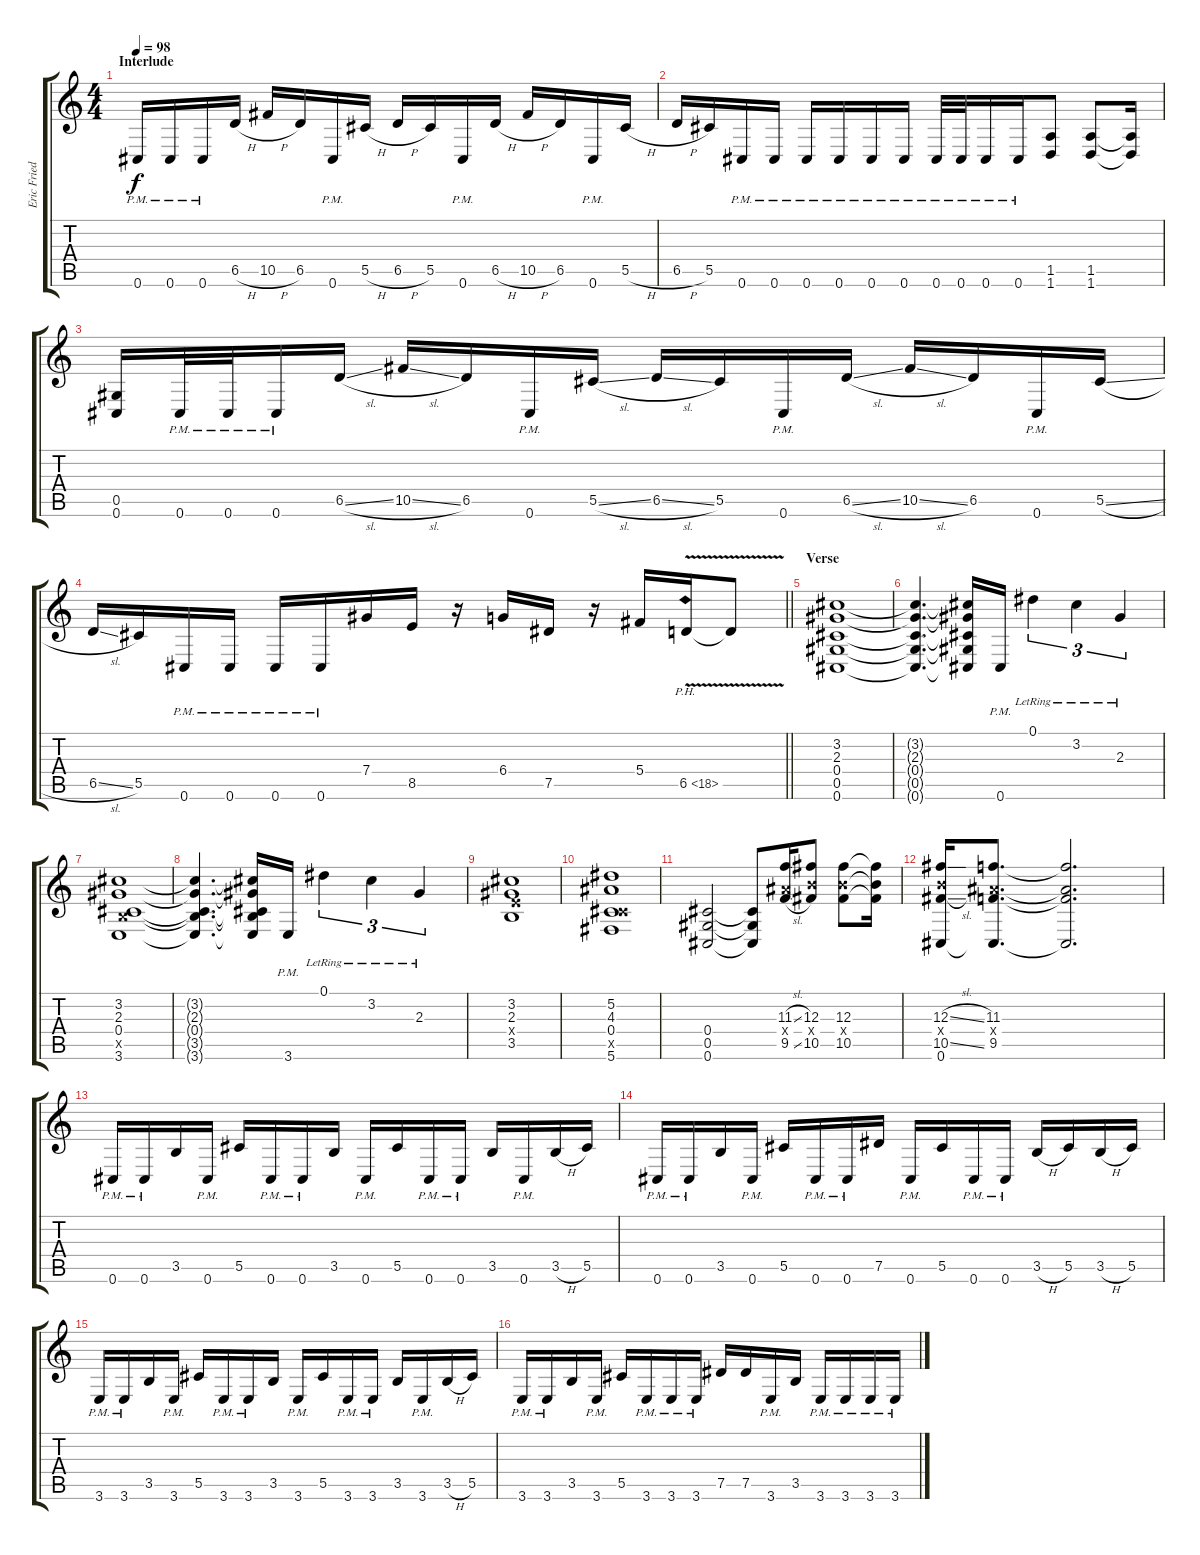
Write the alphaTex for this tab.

\track ("Eric Friedman" "Eric Fried") {instrument distortionguitar}
\staff {score tabs}
\tuning (Eb4 Bb3 Gb3 Db3 Ab2 Db2) {hide}
\ts (4 4)
\section ("" "Interlude")
\tempo 98
\clef g2
\ks c
0.6{pm}.16{dy f} 0.6{pm}.16 0.6{pm}.16 6.5{h}.16 10.5{h}.16 6.5.16 0.6{pm}.16 5.5{h}.16 6.5{h}.16 5.5.16 0.6{pm}.16 6.5{h}.16 10.5{h}.16 6.5.16 0.6{pm}.16 5.5{h}.16 |
6.5{h}.16 5.5.16 0.6{pm}.16 0.6{pm}.16 0.6{pm}.16 0.6{pm}.16 0.6{pm}.16 0.6{pm}.16 0.6{pm}.32 0.6{pm}.32 0.6{pm}.16 0.6{pm}.16 (1.5 1.6).8 (1.5 1.6).8 (1.5{t} 1.6{t}).16 |
(0.5 0.6).16 0.6{pm}.32 0.6{pm}.32 0.6{pm}.16 6.5{sl}.16 10.5{sl}.16 6.5.16 0.6{pm}.16 5.5{sl}.16 6.5{sl}.16 5.5.16 0.6{pm}.16 6.5{sl}.16 10.5{sl}.16 6.5.16 0.6{pm}.16 5.5{sl}.16 |
\barLineRight lightlight
6.5{sl}.16 5.5.16 0.6{pm}.16 0.6{pm}.16 0.6{pm}.16 0.6{pm}.16 7.4.16 8.5.16 r.16 6.4.16 7.5.16 r.16 5.4.16 6.5{ph 12 v}.16 6.5{t}.8 |
\section ("" "Verse")
(3.2 2.3 0.4 0.5 0.6).1 |
(3.2{t} 2.3{t} 0.4{t} 0.5{t} 0.6{t}).4{d} (3.2{t} 2.3{t} 0.4{t} 0.5{t} 0.6{t}).16 0.6{pm}.16 0.1{lr}.4{tu (3 2)} 3.2{lr}.4{tu (3 2)} 2.3{lr}.4{tu (3 2)} |
(3.2 2.3 0.4 3.5{x} 3.6).1 |
(3.2{t} 2.3{t} 0.4{t} 3.5{t} 3.6{t}).4{d} (3.2{t} 2.3{t} 0.4{t} 3.5{t} 3.6{t}).16 3.6{pm}.16 0.1{lr}.4{tu (3 2)} 3.2{lr}.4{tu (3 2)} 2.3{lr}.4{tu (3 2)} |
(3.2 2.3 3.4{x} 3.5).1 |
(5.2 4.3 0.4 5.5{x} 5.6).1 |
(0.4 0.5 0.6).2 (0.4{t} 0.5{t} 0.6{t}).8 (11.3{sl} 9.4{x} 9.5{sl}).16 (12.3 10.4{x} 10.5).8 (12.3 10.4{x} 10.5).8 (12.3{t} 10.4{t} 10.5{t}).16 |
(12.3{sl} 10.4{x} 10.5{sl} 0.6).16 (11.3 9.4{x} 9.5 0.6{t}).8{d} (11.3{t} 9.4{t} 9.5{t} 0.6{t}).2{d} |
0.6{pm}.16 0.6{pm}.16 3.5.16 0.6{pm}.16 5.5.16 0.6{pm}.16 0.6{pm}.16 3.5.16 0.6{pm}.16 5.5.16 0.6{pm}.16 0.6{pm}.16 3.5.16 0.6{pm}.16 3.5{h}.16 5.5.16 |
0.6{pm}.16 0.6{pm}.16 3.5.16 0.6{pm}.16 5.5.16 0.6{pm}.16 0.6{pm}.16 7.5.16 0.6{pm}.16 5.5.16 0.6{pm}.16 0.6{pm}.16 3.5{h}.16 5.5.16 3.5{h}.16 5.5.16 |
3.6{pm}.16 3.6{pm}.16 3.5.16 3.6{pm}.16 5.5.16 3.6{pm}.16 3.6{pm}.16 3.5.16 3.6{pm}.16 5.5.16 3.6{pm}.16 3.6{pm}.16 3.5.16 3.6{pm}.16 3.5{h}.16 5.5.16 |
3.6{pm}.16 3.6{pm}.16 3.5.16 3.6{pm}.16 5.5.16 3.6{pm}.16 3.6{pm}.16 3.6{pm}.16 7.5.16 7.5.16 3.6{pm}.16 3.5.16 3.6{pm}.16 3.6{pm}.16 3.6{pm}.16 3.6{pm}.16
